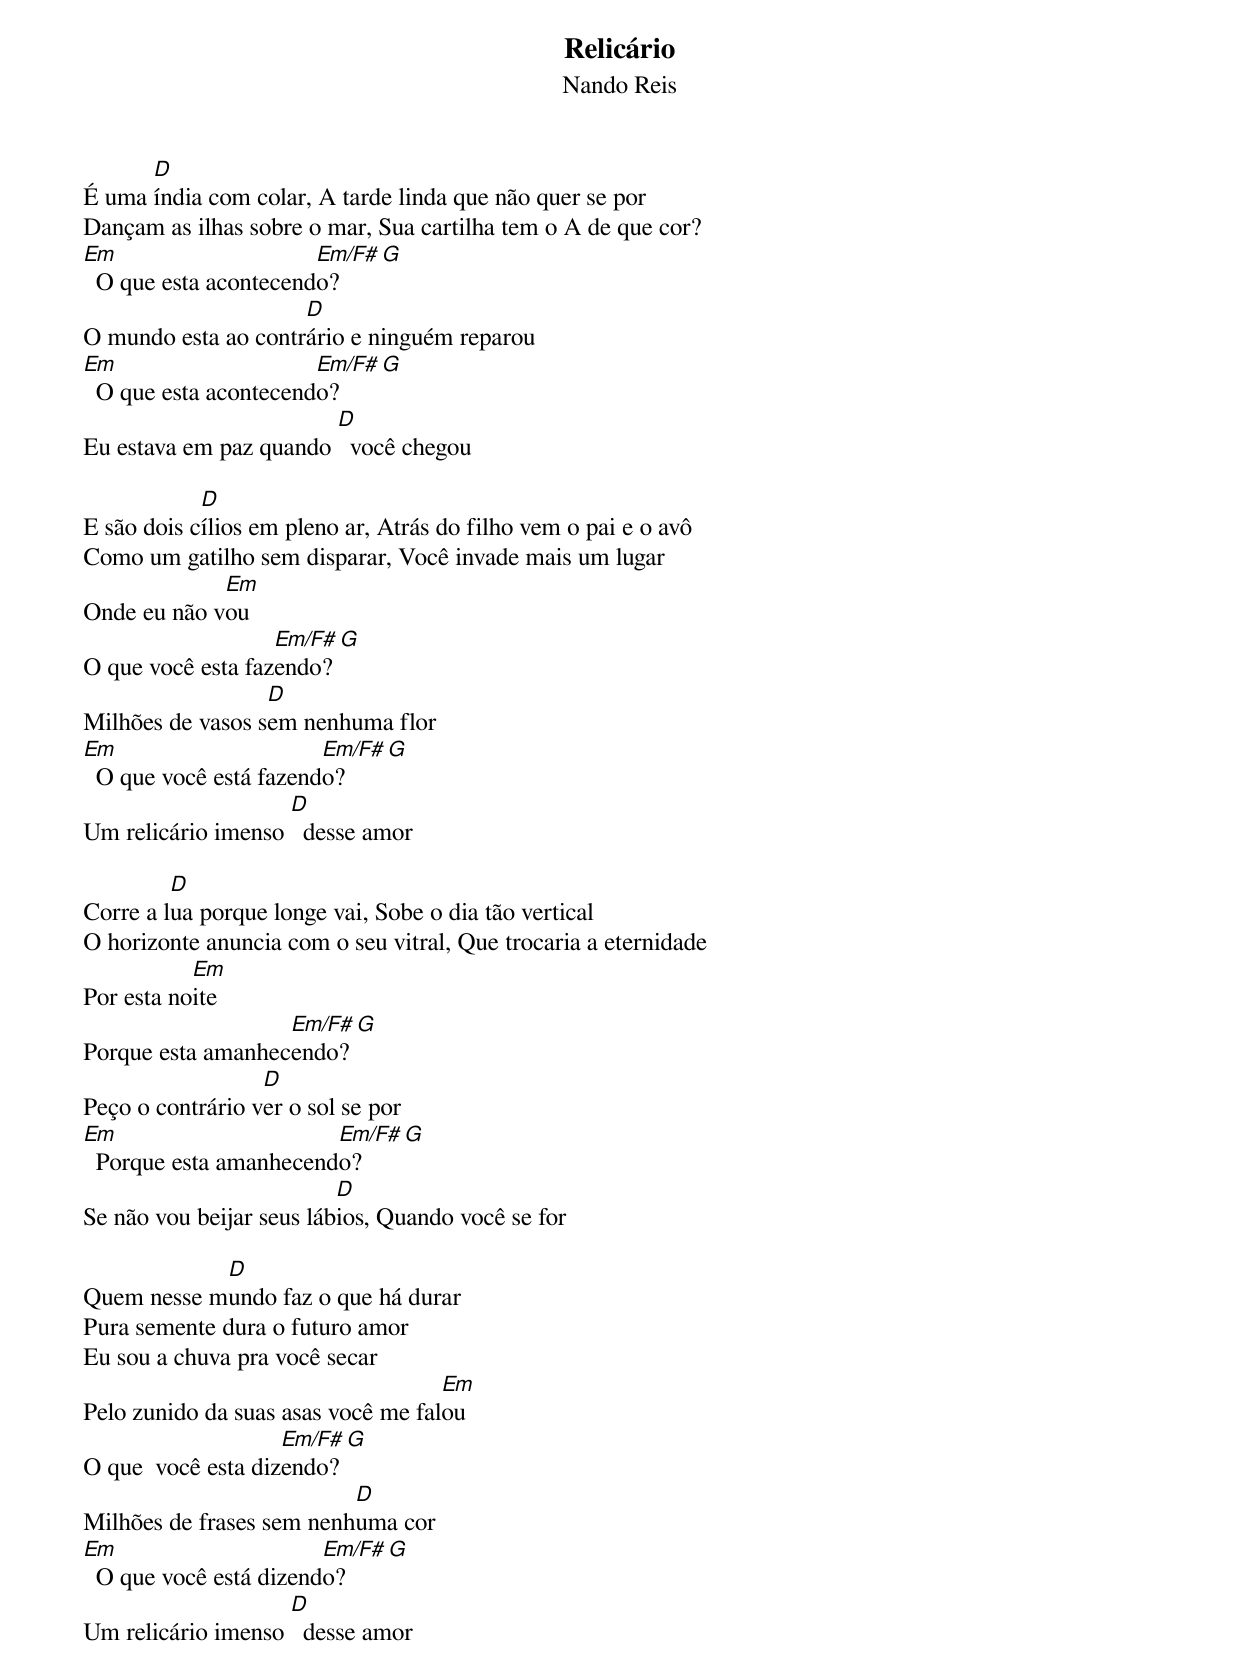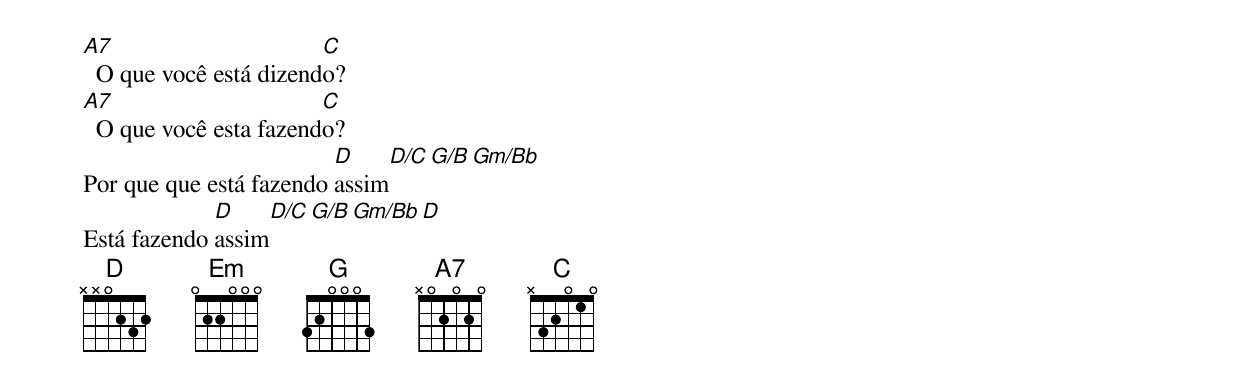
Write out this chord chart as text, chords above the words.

Relicário
Nando Reis

      D
É uma índia com colar, A tarde linda que não quer se por
Dançam as ilhas sobre o mar, Sua cartilha tem o A de que cor?
Em                     Em/F# G
  O que esta acontecendo?
                     D
O mundo esta ao contrário e ninguém reparou
Em                     Em/F# G
  O que esta acontecendo?
                        D
Eu estava em paz quando   você chegou

            D
E são dois cílios em pleno ar, Atrás do filho vem o pai e o avô
Como um gatilho sem disparar, Você invade mais um lugar
             Em
Onde eu não vou
                   Em/F#    G
O que você esta fazendo?
                  D
Milhões de vasos sem nenhuma flor
Em                      Em/F#  G
  O que você está fazendo?
                    D
Um relicário imenso   desse amor

         D
Corre a lua porque longe vai, Sobe o dia tão vertical
O horizonte anuncia com o seu vitral, Que trocaria a eternidade
           Em
Por esta noite
                   Em/F#  G
Porque esta amanhecendo?
                  D
Peço o contrário ver o sol se por
Em                      Em/F# G
  Porque esta amanhecendo?
                          D
Se não vou beijar seus lábios, Quando você se for

            D
Quem nesse mundo faz o que há durar
Pura semente dura o futuro amor
Eu sou a chuva pra você secar
                                    Em
Pelo zunido da suas asas você me falou
                    Em/F#  G
O que  você esta dizendo?
                          D
Milhões de frases sem nenhuma cor
Em                      Em/F#  G
  O que você está dizendo?
                    D
Um relicário imenso   desse amor

A7                      C
  O que você está dizendo?
A7                      C
  O que você esta fazendo?
                         D      D/C G/B Gm/Bb
Por que que está fazendo assim
             D      D/C G/B Gm/Bb  D
Está fazendo assim
